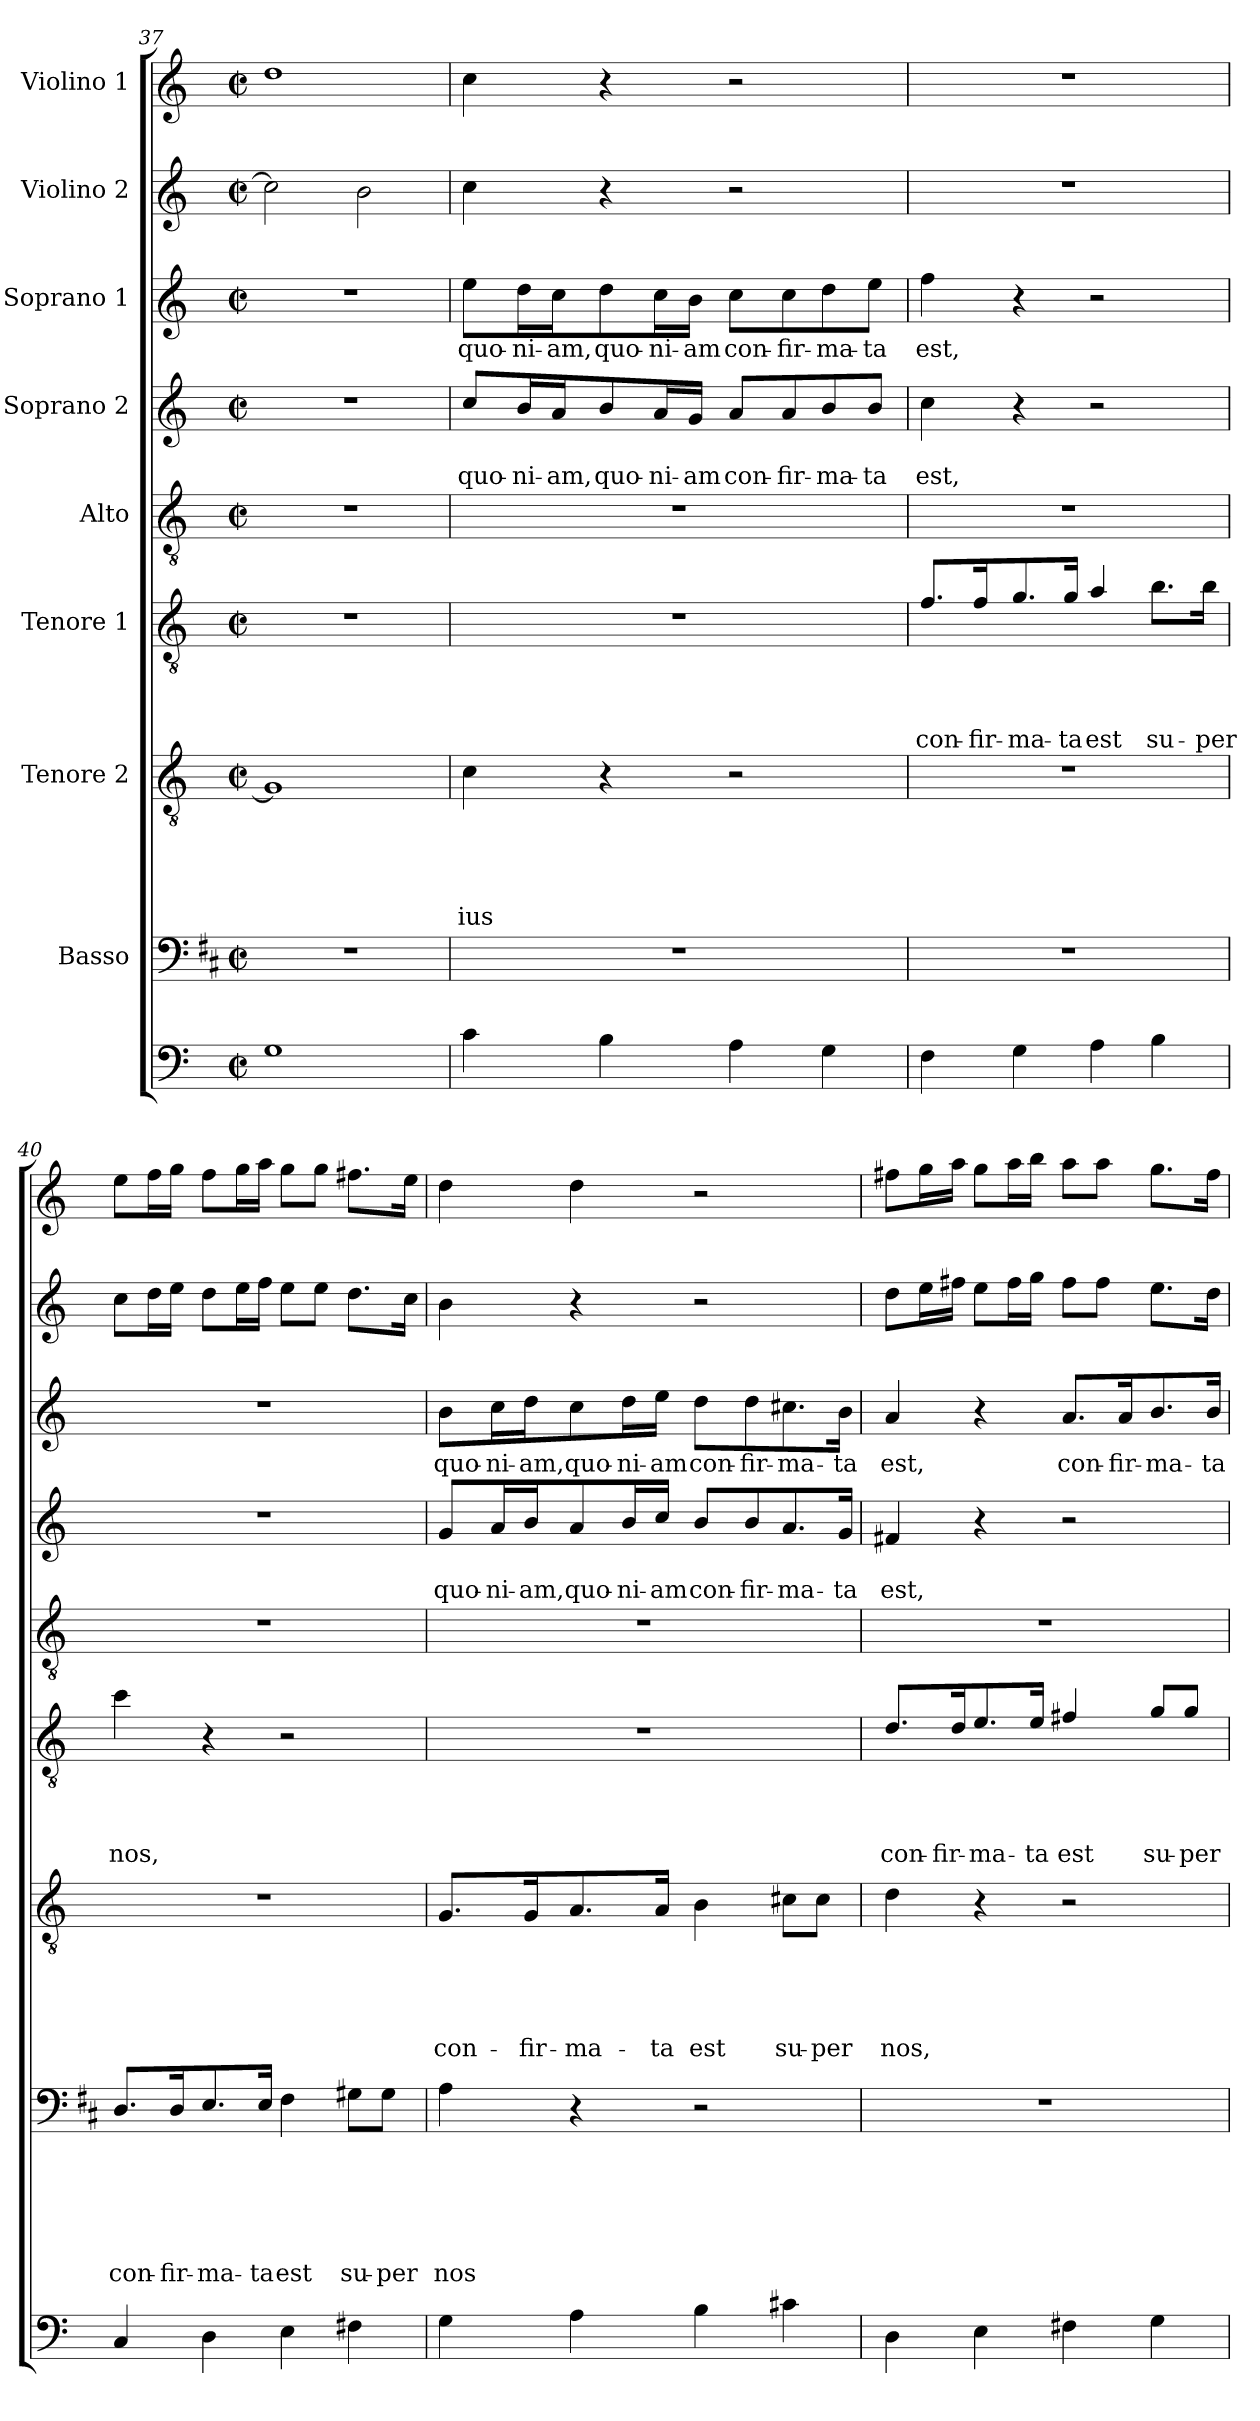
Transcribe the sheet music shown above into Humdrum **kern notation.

**kern	**kern	**text	**text	**text	**text	**text	**text	**kern	**text	**text	**text	**text	**text	**kern	**text	**text	**text	**text	**kern	**kern	**text	**text	**kern	**text	**kern	**kern
*part9	*part8	*part8	*part8	*part8	*part8	*part8	*part8	*part7	*part7	*part7	*part7	*part7	*part7	*part6	*part6	*part6	*part6	*part6	*part5	*part4	*part4	*part4	*part3	*part3	*part2	*part1
*staff9	*staff8	*staff8	*staff8	*staff8	*staff8	*staff8	*staff8	*staff7	*staff7	*staff7	*staff7	*staff7	*staff7	*staff6	*staff6	*staff6	*staff6	*staff6	*staff5	*staff4	*staff4	*staff4	*staff3	*staff3	*staff2	*staff1
*	*I"Basso	*	*	*	*	*	*	*I"Tenore 2	*	*	*	*	*	*I"Tenore 1	*	*	*	*	*I"Alto	*I"Soprano 2	*	*	*I"Soprano 1	*	*I"Violino 2	*I"Violino 1
*clefF4	*clefF4	*	*	*	*	*	*	*clefGv2	*	*	*	*	*	*clefGv2	*	*	*	*	*clefGv2	*clefG2	*	*	*clefG2	*	*clefG2	*clefG2
*	*ITrd1c2	*	*	*	*	*	*	*	*	*	*	*	*	*ITrd8c14	*	*	*	*	*	*	*	*	*	*	*	*
*k[]	*k[]	*	*	*	*	*	*	*k[]	*	*	*	*	*	*k[]	*	*	*	*	*k[]	*k[]	*	*	*k[]	*	*k[]	*k[]
*C:	*C:	*	*	*	*	*	*	*C:	*	*	*	*	*	*C:	*	*	*	*	*C:	*C:	*	*	*C:	*	*C:	*C:
*M2/2	*M2/2	*	*	*	*	*	*	*M2/2	*	*	*	*	*	*M2/2	*	*	*	*	*M2/2	*M2/2	*	*	*M2/2	*	*M2/2	*M2/2
*met(c|)	*met(c|)	*	*	*	*	*	*	*met(c|)	*	*	*	*	*	*met(c|)	*	*	*	*	*met(c|)	*met(c|)	*	*	*met(c|)	*	*met(c|)	*met(c|)
=37	=37	=37	=37	=37	=37	=37	=37	=37	=37	=37	=37	=37	=37	=37	=37	=37	=37	=37	=37	=37	=37	=37	=37	=37	=37	=37
1G	1r	.	.	.	.	.	.	1G]	.	.	.	.	.	1r	.	.	.	.	1r	1r	.	.	1r	.	2cc\]	1dd
.	.	.	.	.	.	.	.	.	.	.	.	.	.	.	.	.	.	.	.	.	.	.	.	.	2b\	.
=38	=38	=38	=38	=38	=38	=38	=38	=38	=38	=38	=38	=38	=38	=38	=38	=38	=38	=38	=38	=38	=38	=38	=38	=38	=38	=38
!	!	!	!	!	!	!	!	!	!	!	!	!	!LO:LY:b	!	!	!	!	!	!	!	!	!LO:LY:b	!	!LO:LY:b	!	!
4c\	1r	.	.	.	.	.	.	4c\	.	.	.	.	-ius	1r	.	.	.	.	1r	8cc/L	.	quo-	8ee\L	quo-	4cc\	4cc\
!	!	!	!	!	!	!	!	!	!	!	!	!	!	!	!	!	!	!	!	!	!	!LO:LY:b	!	!LO:LY:b	!	!
.	.	.	.	.	.	.	.	.	.	.	.	.	.	.	.	.	.	.	.	16b/L	.	-ni-	16dd\L	-ni-	.	.
!	!	!	!	!	!	!	!	!	!	!	!	!	!	!	!	!	!	!	!	!	!	!LO:LY:b	!	!LO:LY:b	!	!
.	.	.	.	.	.	.	.	.	.	.	.	.	.	.	.	.	.	.	.	16a/J	.	-am,	16cc\J	-am,	.	.
!	!	!	!	!	!	!	!	!	!	!	!	!	!	!	!	!	!	!	!	!	!	!LO:LY:b	!	!LO:LY:b	!	!
4B\	.	.	.	.	.	.	.	4r	.	.	.	.	.	.	.	.	.	.	.	8b/	.	quo-	8dd\	quo-	4r	4r
!	!	!	!	!	!	!	!	!	!	!	!	!	!	!	!	!	!	!	!	!	!	!LO:LY:b	!	!LO:LY:b	!	!
.	.	.	.	.	.	.	.	.	.	.	.	.	.	.	.	.	.	.	.	16a/L	.	-ni-	16cc\L	-ni-	.	.
!	!	!	!	!	!	!	!	!	!	!	!	!	!	!	!	!	!	!	!	!	!	!LO:LY:b	!	!LO:LY:b	!	!
.	.	.	.	.	.	.	.	.	.	.	.	.	.	.	.	.	.	.	.	16g/JJ	.	-am	16b\JJ	-am	.	.
!	!	!	!	!	!	!	!	!	!	!	!	!	!	!	!	!	!	!	!	!	!	!LO:LY:b	!	!LO:LY:b	!	!
4A\	.	.	.	.	.	.	.	2r	.	.	.	.	.	.	.	.	.	.	.	8a/L	.	con-	8cc\L	con-	2r	2r
!	!	!	!	!	!	!	!	!	!	!	!	!	!	!	!	!	!	!	!	!	!	!LO:LY:b	!	!LO:LY:b	!	!
.	.	.	.	.	.	.	.	.	.	.	.	.	.	.	.	.	.	.	.	8a/	.	-fir-	8cc\	-fir-	.	.
!	!	!	!	!	!	!	!	!	!	!	!	!	!	!	!	!	!	!	!	!	!	!LO:LY:b	!	!LO:LY:b	!	!
4G\	.	.	.	.	.	.	.	.	.	.	.	.	.	.	.	.	.	.	.	8b/	.	-ma-	8dd\	-ma-	.	.
!	!	!	!	!	!	!	!	!	!	!	!	!	!	!	!	!	!	!	!	!	!	!LO:LY:b	!	!LO:LY:b	!	!
.	.	.	.	.	.	.	.	.	.	.	.	.	.	.	.	.	.	.	.	8b/J	.	-ta	8ee\J	-ta	.	.
!!LO:PB:g=z
=39	=39	=39	=39	=39	=39	=39	=39	=39	=39	=39	=39	=39	=39	=39	=39	=39	=39	=39	=39	=39	=39	=39	=39	=39	=39	=39
!	!	!	!	!	!	!	!	!	!	!	!	!	!	!	!	!	!	!LO:LY:b	!	!	!	!LO:LY:b	!	!LO:LY:b	!	!
4F\	1r	.	.	.	.	.	.	1r	.	.	.	.	.	8.F/L	.	.	.	con-	1r	4cc\	.	est,	4ff\	est,	1r	1r
!	!	!	!	!	!	!	!	!	!	!	!	!	!	!	!	!	!	!LO:LY:b	!	!	!	!	!	!	!	!
.	.	.	.	.	.	.	.	.	.	.	.	.	.	16F/K	.	.	.	-fir-	.	.	.	.	.	.	.	.
!	!	!	!	!	!	!	!	!	!	!	!	!	!	!	!	!	!	!LO:LY:b	!	!	!	!	!	!	!	!
4G\	.	.	.	.	.	.	.	.	.	.	.	.	.	8.G/	.	.	.	-ma-	.	4r	.	.	4r	.	.	.
!	!	!	!	!	!	!	!	!	!	!	!	!	!	!	!	!	!	!LO:LY:b	!	!	!	!	!	!	!	!
.	.	.	.	.	.	.	.	.	.	.	.	.	.	16G/Jk	.	.	.	-ta	.	.	.	.	.	.	.	.
!	!	!	!	!	!	!	!	!	!	!	!	!	!	!	!	!	!	!LO:LY:b	!	!	!	!	!	!	!	!
4A\	.	.	.	.	.	.	.	.	.	.	.	.	.	4A/	.	.	.	est	.	2r	.	.	2r	.	.	.
!	!	!	!	!	!	!	!	!	!	!	!	!	!	!	!	!	!	!LO:LY:b	!	!	!	!	!	!	!	!
4B\	.	.	.	.	.	.	.	.	.	.	.	.	.	8.B\L	.	.	.	su-	.	.	.	.	.	.	.	.
!	!	!	!	!	!	!	!	!	!	!	!	!	!	!	!	!	!	!LO:LY:b	!	!	!	!	!	!	!	!
.	.	.	.	.	.	.	.	.	.	.	.	.	.	16B\Jk	.	.	.	-per	.	.	.	.	.	.	.	.
=40	=40	=40	=40	=40	=40	=40	=40	=40	=40	=40	=40	=40	=40	=40	=40	=40	=40	=40	=40	=40	=40	=40	=40	=40	=40	=40
!	!	!	!	!	!	!	!LO:LY:b	!	!	!	!	!	!	!	!	!	!	!LO:LY:b	!	!	!	!	!	!	!	!
4C/	8.C/L	.	.	.	.	.	con-	1r	.	.	.	.	.	4c\	.	.	.	nos,	1r	1r	.	.	1r	.	8cc\L	8ee\L
.	.	.	.	.	.	.	.	.	.	.	.	.	.	.	.	.	.	.	.	.	.	.	.	.	16dd\L	16ff\L
!	!	!	!	!	!	!	!LO:LY:b	!	!	!	!	!	!	!	!	!	!	!	!	!	!	!	!	!	!	!
.	16C/K	.	.	.	.	.	-fir-	.	.	.	.	.	.	.	.	.	.	.	.	.	.	.	.	.	16ee\JJ	16gg\JJ
!	!	!	!	!	!	!	!LO:LY:b	!	!	!	!	!	!	!	!	!	!	!	!	!	!	!	!	!	!	!
4D\	8.D/	.	.	.	.	.	-ma-	.	.	.	.	.	.	4r	.	.	.	.	.	.	.	.	.	.	8dd\L	8ff\L
.	.	.	.	.	.	.	.	.	.	.	.	.	.	.	.	.	.	.	.	.	.	.	.	.	16ee\L	16gg\L
!	!	!	!	!	!	!	!LO:LY:b	!	!	!	!	!	!	!	!	!	!	!	!	!	!	!	!	!	!	!
.	16D/Jk	.	.	.	.	.	-ta	.	.	.	.	.	.	.	.	.	.	.	.	.	.	.	.	.	16ff\JJ	16aa\JJ
!	!	!	!	!	!	!	!LO:LY:b	!	!	!	!	!	!	!	!	!	!	!	!	!	!	!	!	!	!	!
4E\	4E\	.	.	.	.	.	est	.	.	.	.	.	.	2r	.	.	.	.	.	.	.	.	.	.	8ee\L	8gg\L
.	.	.	.	.	.	.	.	.	.	.	.	.	.	.	.	.	.	.	.	.	.	.	.	.	8ee\J	8gg\J
!	!	!	!	!	!	!	!LO:LY:b	!	!	!	!	!	!	!	!	!	!	!	!	!	!	!	!	!	!	!
4F#X\	8F#X\L	.	.	.	.	.	su-	.	.	.	.	.	.	.	.	.	.	.	.	.	.	.	.	.	8.dd\L	8.ff#X\L
!	!	!	!	!	!	!	!LO:LY:b	!	!	!	!	!	!	!	!	!	!	!	!	!	!	!	!	!	!	!
.	8F#\J	.	.	.	.	.	-per	.	.	.	.	.	.	.	.	.	.	.	.	.	.	.	.	.	.	.
.	.	.	.	.	.	.	.	.	.	.	.	.	.	.	.	.	.	.	.	.	.	.	.	.	16cc\Jk	16ee\Jk
=41	=41	=41	=41	=41	=41	=41	=41	=41	=41	=41	=41	=41	=41	=41	=41	=41	=41	=41	=41	=41	=41	=41	=41	=41	=41	=41
!	!	!	!	!	!	!	!LO:LY:b	!	!	!	!	!	!LO:LY:b	!	!	!	!	!	!	!	!	!LO:LY:b	!	!LO:LY:b	!	!
4G\	4G\	.	.	.	.	.	nos	8.G/L	.	.	.	.	con-	1r	.	.	.	.	1r	8g/L	.	quo-	8b\L	quo-	4b\	4dd\
!	!	!	!	!	!	!	!	!	!	!	!	!	!	!	!	!	!	!	!	!	!	!LO:LY:b	!	!LO:LY:b	!	!
.	.	.	.	.	.	.	.	.	.	.	.	.	.	.	.	.	.	.	.	16a/L	.	-ni-	16cc\L	-ni-	.	.
!	!	!	!	!	!	!	!	!	!	!	!	!	!LO:LY:b	!	!	!	!	!	!	!	!	!LO:LY:b	!	!LO:LY:b	!	!
.	.	.	.	.	.	.	.	16G/K	.	.	.	.	-fir-	.	.	.	.	.	.	16b/J	.	-am,	16dd\J	-am,	.	.
!	!	!	!	!	!	!	!	!	!	!	!	!	!LO:LY:b	!	!	!	!	!	!	!	!	!LO:LY:b	!	!LO:LY:b	!	!
4A\	4r	.	.	.	.	.	.	8.A/	.	.	.	.	-ma-	.	.	.	.	.	.	8a/	.	quo-	8cc\	quo-	4r	4dd\
!	!	!	!	!	!	!	!	!	!	!	!	!	!	!	!	!	!	!	!	!	!	!LO:LY:b	!	!LO:LY:b	!	!
.	.	.	.	.	.	.	.	.	.	.	.	.	.	.	.	.	.	.	.	16b/L	.	-ni-	16dd\L	-ni-	.	.
!	!	!	!	!	!	!	!	!	!	!	!	!	!LO:LY:b	!	!	!	!	!	!	!	!	!LO:LY:b	!	!LO:LY:b	!	!
.	.	.	.	.	.	.	.	16A/Jk	.	.	.	.	-ta	.	.	.	.	.	.	16cc/JJ	.	-am	16ee\JJ	-am	.	.
!	!	!	!	!	!	!	!	!	!	!	!	!	!LO:LY:b	!	!	!	!	!	!	!	!	!LO:LY:b	!	!LO:LY:b	!	!
4B\	2r	.	.	.	.	.	.	4B\	.	.	.	.	est	.	.	.	.	.	.	8b/L	.	con-	8dd\L	con-	2r	2r
!	!	!	!	!	!	!	!	!	!	!	!	!	!	!	!	!	!	!	!	!	!	!LO:LY:b	!	!LO:LY:b	!	!
.	.	.	.	.	.	.	.	.	.	.	.	.	.	.	.	.	.	.	.	8b/	.	-fir-	8dd\	-fir-	.	.
!	!	!	!	!	!	!	!	!	!	!	!	!	!LO:LY:b	!	!	!	!	!	!	!	!	!LO:LY:b	!	!LO:LY:b	!	!
4c#X\	.	.	.	.	.	.	.	8c#X\L	.	.	.	.	su-	.	.	.	.	.	.	8.a/	.	-ma-	8.cc#X\	-ma-	.	.
!	!	!	!	!	!	!	!	!	!	!	!	!	!LO:LY:b	!	!	!	!	!	!	!	!	!	!	!	!	!
.	.	.	.	.	.	.	.	8c#\J	.	.	.	.	-per	.	.	.	.	.	.	.	.	.	.	.	.	.
!	!	!	!	!	!	!	!	!	!	!	!	!	!	!	!	!	!	!	!	!	!	!LO:LY:b	!	!LO:LY:b	!	!
.	.	.	.	.	.	.	.	.	.	.	.	.	.	.	.	.	.	.	.	16g/Jk	.	-ta	16b\Jk	-ta	.	.
!!LO:PB:g=z
=42	=42	=42	=42	=42	=42	=42	=42	=42	=42	=42	=42	=42	=42	=42	=42	=42	=42	=42	=42	=42	=42	=42	=42	=42	=42	=42
!	!	!	!	!	!	!	!	!	!	!	!	!	!LO:LY:b	!	!	!	!	!LO:LY:b	!	!	!	!LO:LY:b	!	!LO:LY:b	!	!
4D\	1r	.	.	.	.	.	.	4d\	.	.	.	.	nos,	8.D/L	.	.	.	con-	1r	4f#X/	.	est,	4a/	est,	8dd\L	8ff#X\L
.	.	.	.	.	.	.	.	.	.	.	.	.	.	.	.	.	.	.	.	.	.	.	.	.	16ee\L	16gg\L
!	!	!	!	!	!	!	!	!	!	!	!	!	!	!	!	!	!	!LO:LY:b	!	!	!	!	!	!	!	!
.	.	.	.	.	.	.	.	.	.	.	.	.	.	16D/K	.	.	.	-fir-	.	.	.	.	.	.	16ff#X\JJ	16aa\JJ
!	!	!	!	!	!	!	!	!	!	!	!	!	!	!	!	!	!	!LO:LY:b	!	!	!	!	!	!	!	!
4E\	.	.	.	.	.	.	.	4r	.	.	.	.	.	8.E/	.	.	.	-ma-	.	4r	.	.	4r	.	8ee\L	8gg\L
.	.	.	.	.	.	.	.	.	.	.	.	.	.	.	.	.	.	.	.	.	.	.	.	.	16ff#\L	16aa\L
!	!	!	!	!	!	!	!	!	!	!	!	!	!	!	!	!	!	!LO:LY:b	!	!	!	!	!	!	!	!
.	.	.	.	.	.	.	.	.	.	.	.	.	.	16E/Jk	.	.	.	-ta	.	.	.	.	.	.	16gg\JJ	16bb\JJ
!	!	!	!	!	!	!	!	!	!	!	!	!	!	!	!	!	!	!LO:LY:b	!	!	!	!	!	!LO:LY:b	!	!
4F#X\	.	.	.	.	.	.	.	2r	.	.	.	.	.	4F#X/	.	.	.	est	.	2r	.	.	8.a/L	con-	8ff#\L	8aa\L
.	.	.	.	.	.	.	.	.	.	.	.	.	.	.	.	.	.	.	.	.	.	.	.	.	8ff#\J	8aa\J
!	!	!	!	!	!	!	!	!	!	!	!	!	!	!	!	!	!	!	!	!	!	!	!	!LO:LY:b	!	!
.	.	.	.	.	.	.	.	.	.	.	.	.	.	.	.	.	.	.	.	.	.	.	16a/K	-fir-	.	.
!	!	!	!	!	!	!	!	!	!	!	!	!	!	!	!	!	!	!LO:LY:b	!	!	!	!	!	!LO:LY:b	!	!
4G\	.	.	.	.	.	.	.	.	.	.	.	.	.	8G/L	.	.	.	su-	.	.	.	.	8.b/	-ma-	8.ee\L	8.gg\L
!	!	!	!	!	!	!	!	!	!	!	!	!	!	!	!	!	!	!LO:LY:b	!	!	!	!	!	!	!	!
.	.	.	.	.	.	.	.	.	.	.	.	.	.	8G/J	.	.	.	-per	.	.	.	.	.	.	.	.
!	!	!	!	!	!	!	!	!	!	!	!	!	!	!	!	!	!	!	!	!	!	!	!	!LO:LY:b	!	!
.	.	.	.	.	.	.	.	.	.	.	.	.	.	.	.	.	.	.	.	.	.	.	16b/Jk	-ta	16dd\Jk	16ff#\Jk
=	=	=	=	=	=	=	=	=	=	=	=	=	=	=	=	=	=	=	=	=	=	=	=	=	=	=
*-	*-	*-	*-	*-	*-	*-	*-	*-	*-	*-	*-	*-	*-	*-	*-	*-	*-	*-	*-	*-	*-	*-	*-	*-	*-	*-
